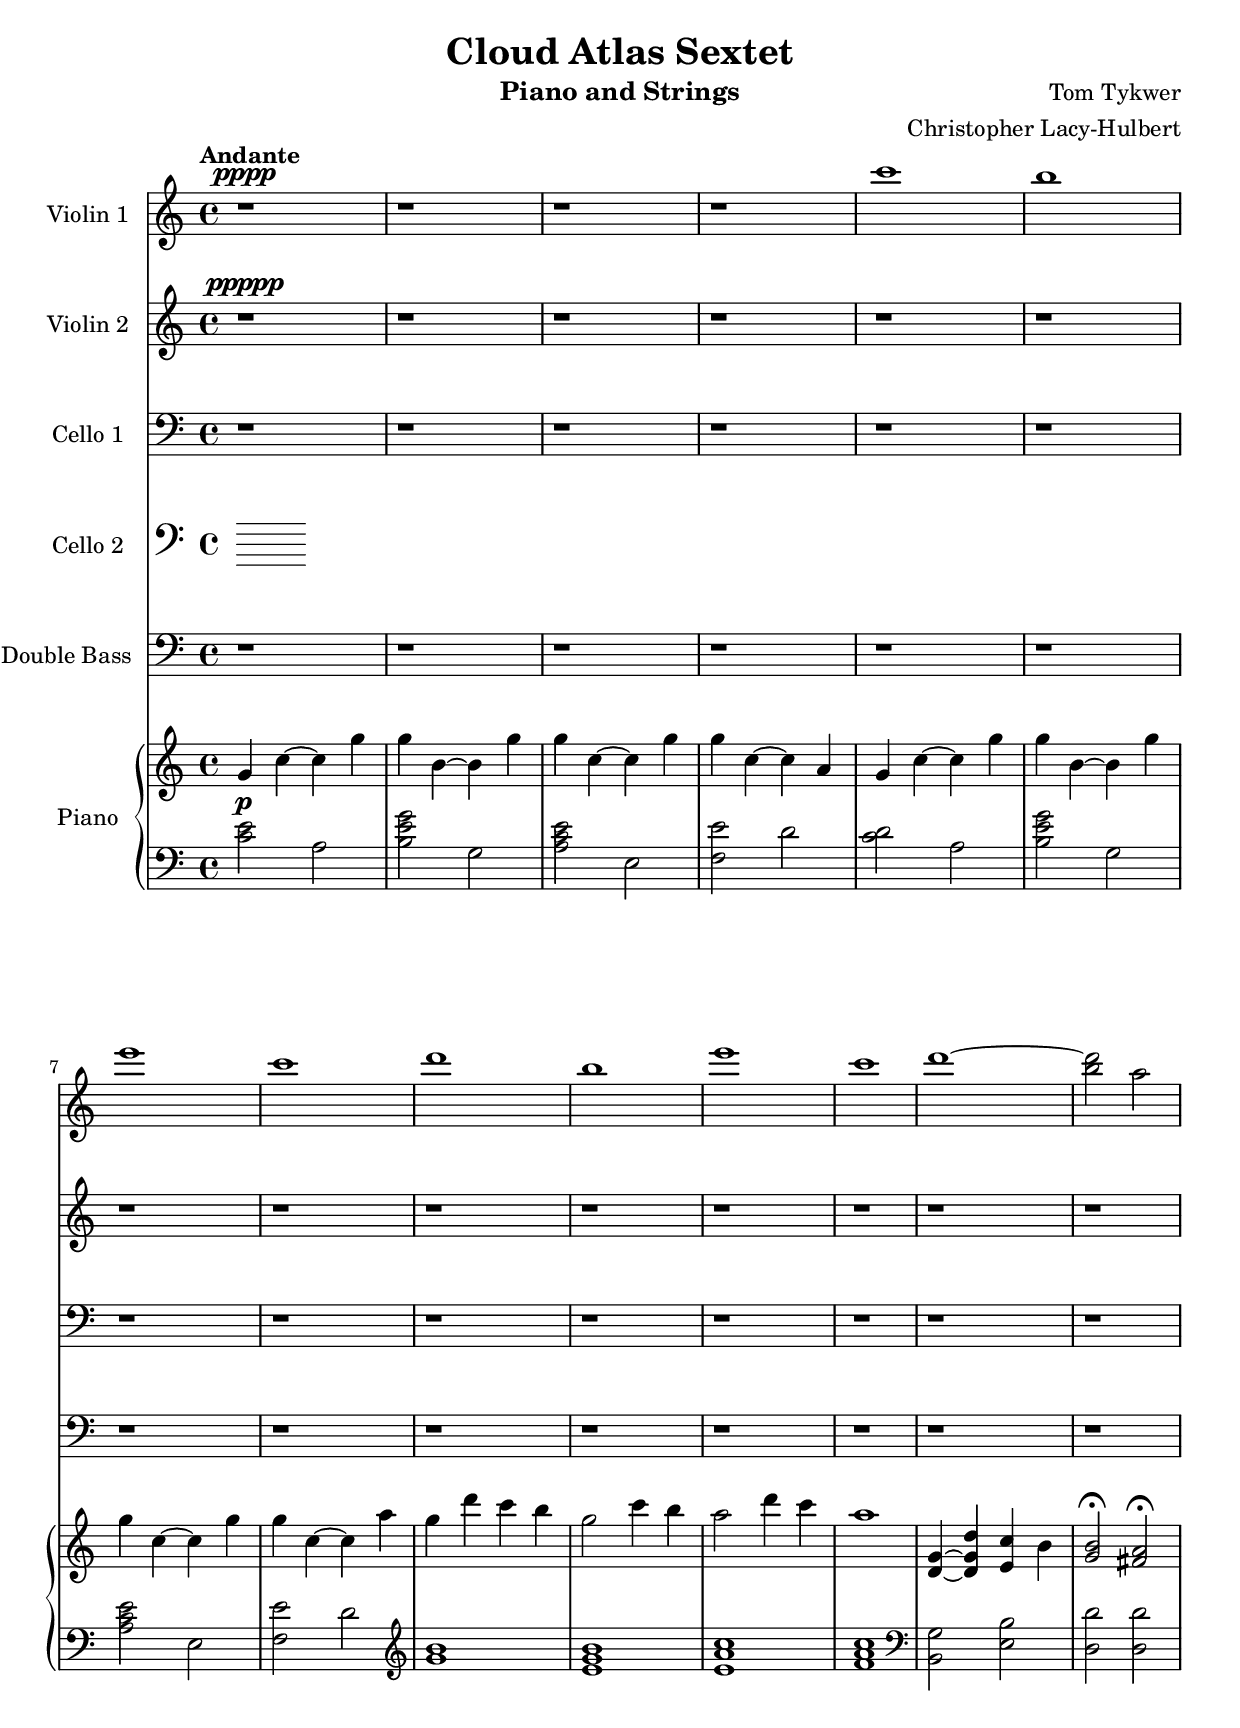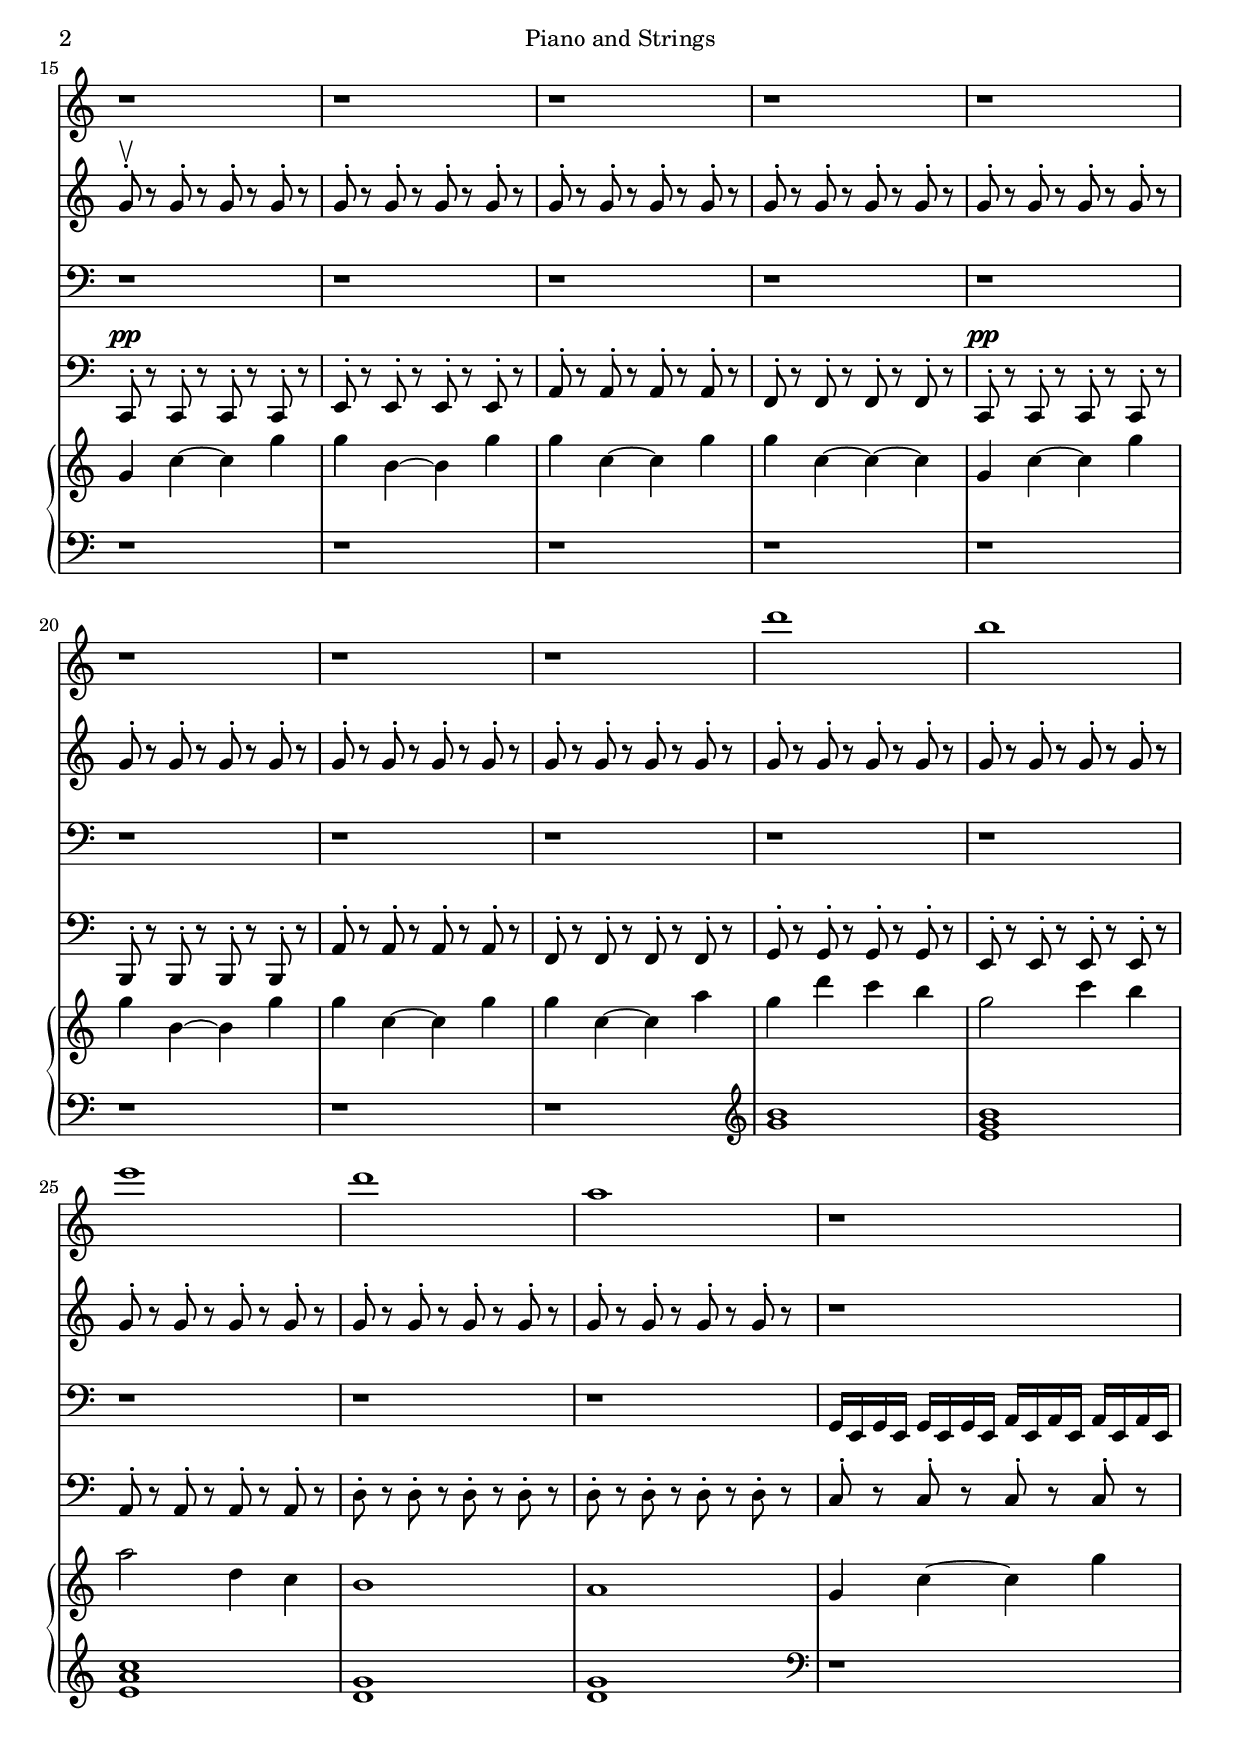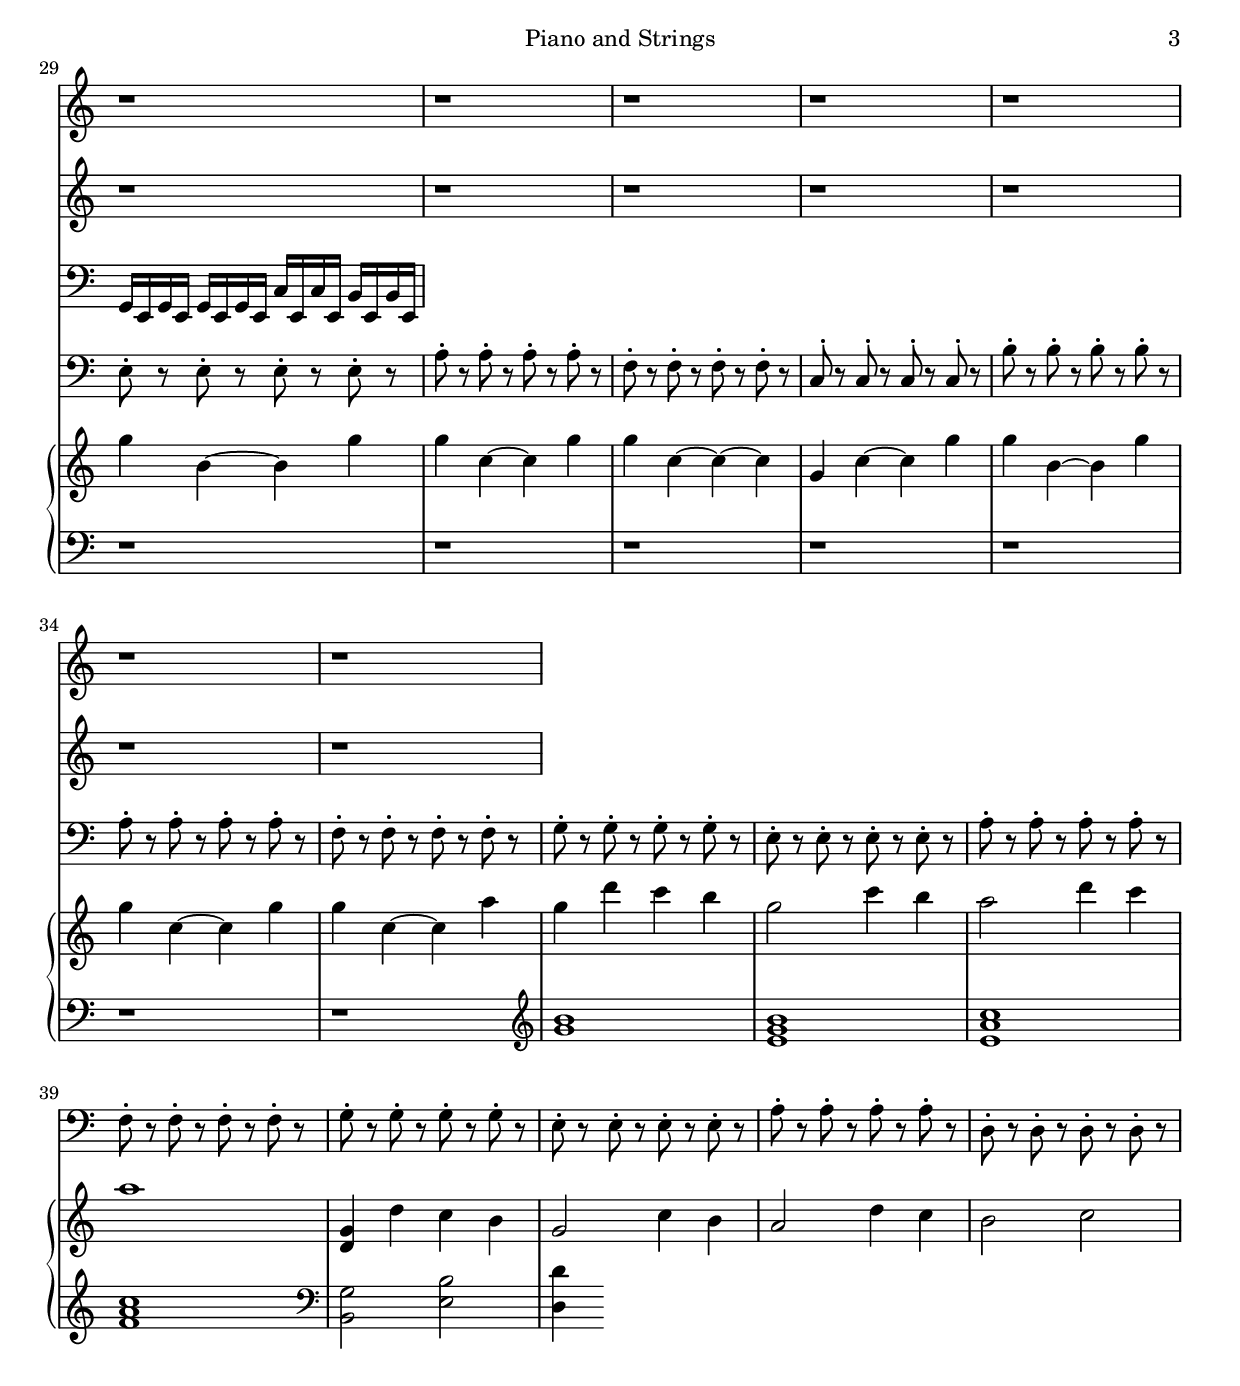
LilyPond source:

\version "2.12.3"
\include "english.ly"

\header {
  title = "Cloud Atlas Sextet"
  instrument = "Piano and Strings"
  composer = "Tom Tykwer"
  arranger = "Christopher Lacy-Hulbert"
  % Remove default LilyPond tagline
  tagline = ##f
}

\paper {
  #(set-paper-size "a4")
}

global = {
  \key c \major
  \time 4/4
  \tempo "Andante"
}

violin = \relative c'' {
  \global
  % Music follows here.
  r1^\pppp  r1 r1 r1  c'1 b e c d b e c d~ << {d2} {b2} >> a
  r1 r1 r1 r1 r1 r1 r1 r1  d b e d a

  % oscilate
  r1 r1 r1 r1 r r r r

}

secondViolin = \relative c'' {
  \global
  % Music follows here.
  r1^\ppppp r1 r1 r1 r1 r1 r1 r1 r1 r1 r1 r1 r1 r1
  g8^\upbow^. r g8^. r  g8^.  r g8^. r g8^. r g8^. r  g8^.  r g8^. r g8^. r g8^. r  g8^.  r g8^. r g8^. r g8^. r  g8^.  r g8^. r
  g8^. r g8^. r  g8^.  r g8^. r g8^. r g8^. r  g8^.  r g8^. r g8^. r g8^. r  g8^.  r g8^. r g8^. r g8^. r  g8^.  r g8^. r
  g8^. r g8^. r  g8^.  r g8^. r g8^. r g8^. r  g8^.  r g8^. r g8^. r g8^. r  g8^.  r g8^. r g8^. r g8^. r  g8^.  r g8^. r
  g8^. r g8^. r  g8^.  r g8^. r

  %oscillate
  r1 r1 r1 r1 r r r r
}

cello = \relative c {
  \global
  % Music follows here.
  r1 r1 r1 r1 r1 r1 r1 r1 r1 r1 r1 r1 r1 r1
  r1 r1 r1 r1 r1 r1 r1 r1 r1 r1 r1 r1 r1

  %oscillate
  g16 e g e g e g e  a e a e a e a e g e g e g e g e c' e, c' e, b' e, b' e,
}

secondCello = \relative c {
  \global

}

contrabasso = \relative c {
  \global
  % Music follows here.
  r1 r1 r1 r1 r1 r1 r1 r1 r1 r1 r1 r1 r1 r1
  c,8^\pp^. r c8^. r c8^. r c8^. r  e8^. r e8^. r e8^. r e8^. r  a8^. r a8^. r a8^. r a8^. r  <f>8^. r <f>8^. r <f>8^. r <f>8^. r
  c8^\pp^. r c8^. r c8^. r c8^. r  b8^. r b8^. r b8^. r b8^. r  a'8^. r a8^. r a8^. r a8^. r  f8^. r f8^. r f8^. r f8^. r
  g8^. r g8^. r g8^. r g8^. r   e^. r e^. r e^. r e^. r   a^. r a^. r a^. r a^. r   d^. r d^. r d^. r d^. r   d^. r d^. r d^. r d^. r

  %oscillate
  c^. r   c^. r   c^. r   c^. r  e^. r  e^. r  e^. r  e^. r   a^.r  a^.r  a^.r  a^.r   f^.r  f^.r  f^.r  f^.r   c^.r c^.r c^.r c^.r   b'^.r b^.r b^.r b^.r
  a^.r  a^.r  a^.r  a^.r  f^.r  f^.r  f^.r  f^.r   g^.r  g^.r  g^.r  g^.r  e^.r  e^.r  e^.r  e^.r  a^.r  a^.r  a^.r  a^.r  f^.r f^.r f^.r f^.r
  g^.r  g^.r  g^.r  g^.r  e^.r e^.r  e^.r  e^.r  a^.r  a^.r a^.r a^.r  d,^.r d^.r d^.r d^.r

  %flute
  % starts same as oscillate with:    c^. r   c^. r   c^. r   c^. r
}

right = \relative c'' {
  \global
  % Music follows here.
  g4 c4~c g' g b,~b g' g c,~c g' g c,~c a
  g c4~c g' g b,~b g' g c,~c g' g c,~c a'
  g d' c b g2 c4 b a2 d4 c  a1
  <d,, g>4~ <d g d'> <e c'> b'  <g b>2^\fermata <fs a>2^\fermata

  g4 c4~c g' g b,~b g' g c,~c g' g c,~c~c
  g c4~c g' g b,~b g' g c,~c g' g c,~c a'
  g d' c b g2 c4 b a2 d,4 c  b1 a1

  %oscillate
  g4 c4~c g' g b,~b g' g c,~c g' g c,~c~c
  g c4~c g' g b,~b g' g c,~c g' g c,~c a'
  g d' c b g2 c4 b a2 d4 c  a1
  <d,, g>4 d' c b  g2 c4 b a2 d4 c b2 c

}

left = \relative c' {
  \global
  % Music follows here.
  <c e>2^\p a2 <b e g>2 g2 <a c e> e <f e'> d'
  <c d>2 a2 <b e g>2 g2 <a c e> e <f e'> d'
  \clef treble \stemUp <g b>1 <e g b> <e a c> <f a c>
  \clef bass \stemDown <b,, g'>2 <e b'> <d d'>2 <d d'>

  r1 r1 r1 r1 r1 r1 r1 r1
  \clef treble \stemUp <g' b>1 <e g b> <e a c> <d g> <d g>
  \clef bass \stemDown

  %oscillate
  r1 r1 r1 r1 r1 r1 r1 r1
  \clef treble \stemUp <g b>1 <e g b> <e a c> <f a c>
  \clef bass \stemDown <b,, g'>2 <e b'> <d d'>4

}

violinPart = \new Staff \with {
  instrumentName = "Violin 1"
  midiInstrument = "violin"
} \violin

secondViolinPart = \new Staff \with {
  instrumentName = "Violin 2"
  midiInstrument = "violin"
} \secondViolin

celloPart = \new Staff \with {
  instrumentName = "Cello 1"
  midiInstrument = "cello"
} { \clef bass  \cello}

secondCelloPart = \new Staff \with {
  instrumentName = "Cello 2"
  midiInstrument = "cello"
} { \clef bass  \secondCello}

contrabassoPart = \new Staff \with {
  instrumentName = "Double Bass"
  midiInstrument = "contrabass"
} {\clef bass \contrabasso}

pianoPart = \new PianoStaff \with {
  instrumentName = "Piano"
} <<
  \new Staff = "right" \with {
    midiInstrument = "acoustic grand"
  } \right
  \new Staff = "left" \with {
    midiInstrument = "acoustic grand"
  } { \clef bass \left }
>>

\score {
  <<
    \violinPart
    \secondViolinPart
    \celloPart
    \secondCelloPart
    \contrabassoPart
    \pianoPart
  >>
  \layout { }
  \midi {
    \context {
      \Score
      tempoWholesPerMinute = #(ly:make-moment 55 4)
    }
  }
}
